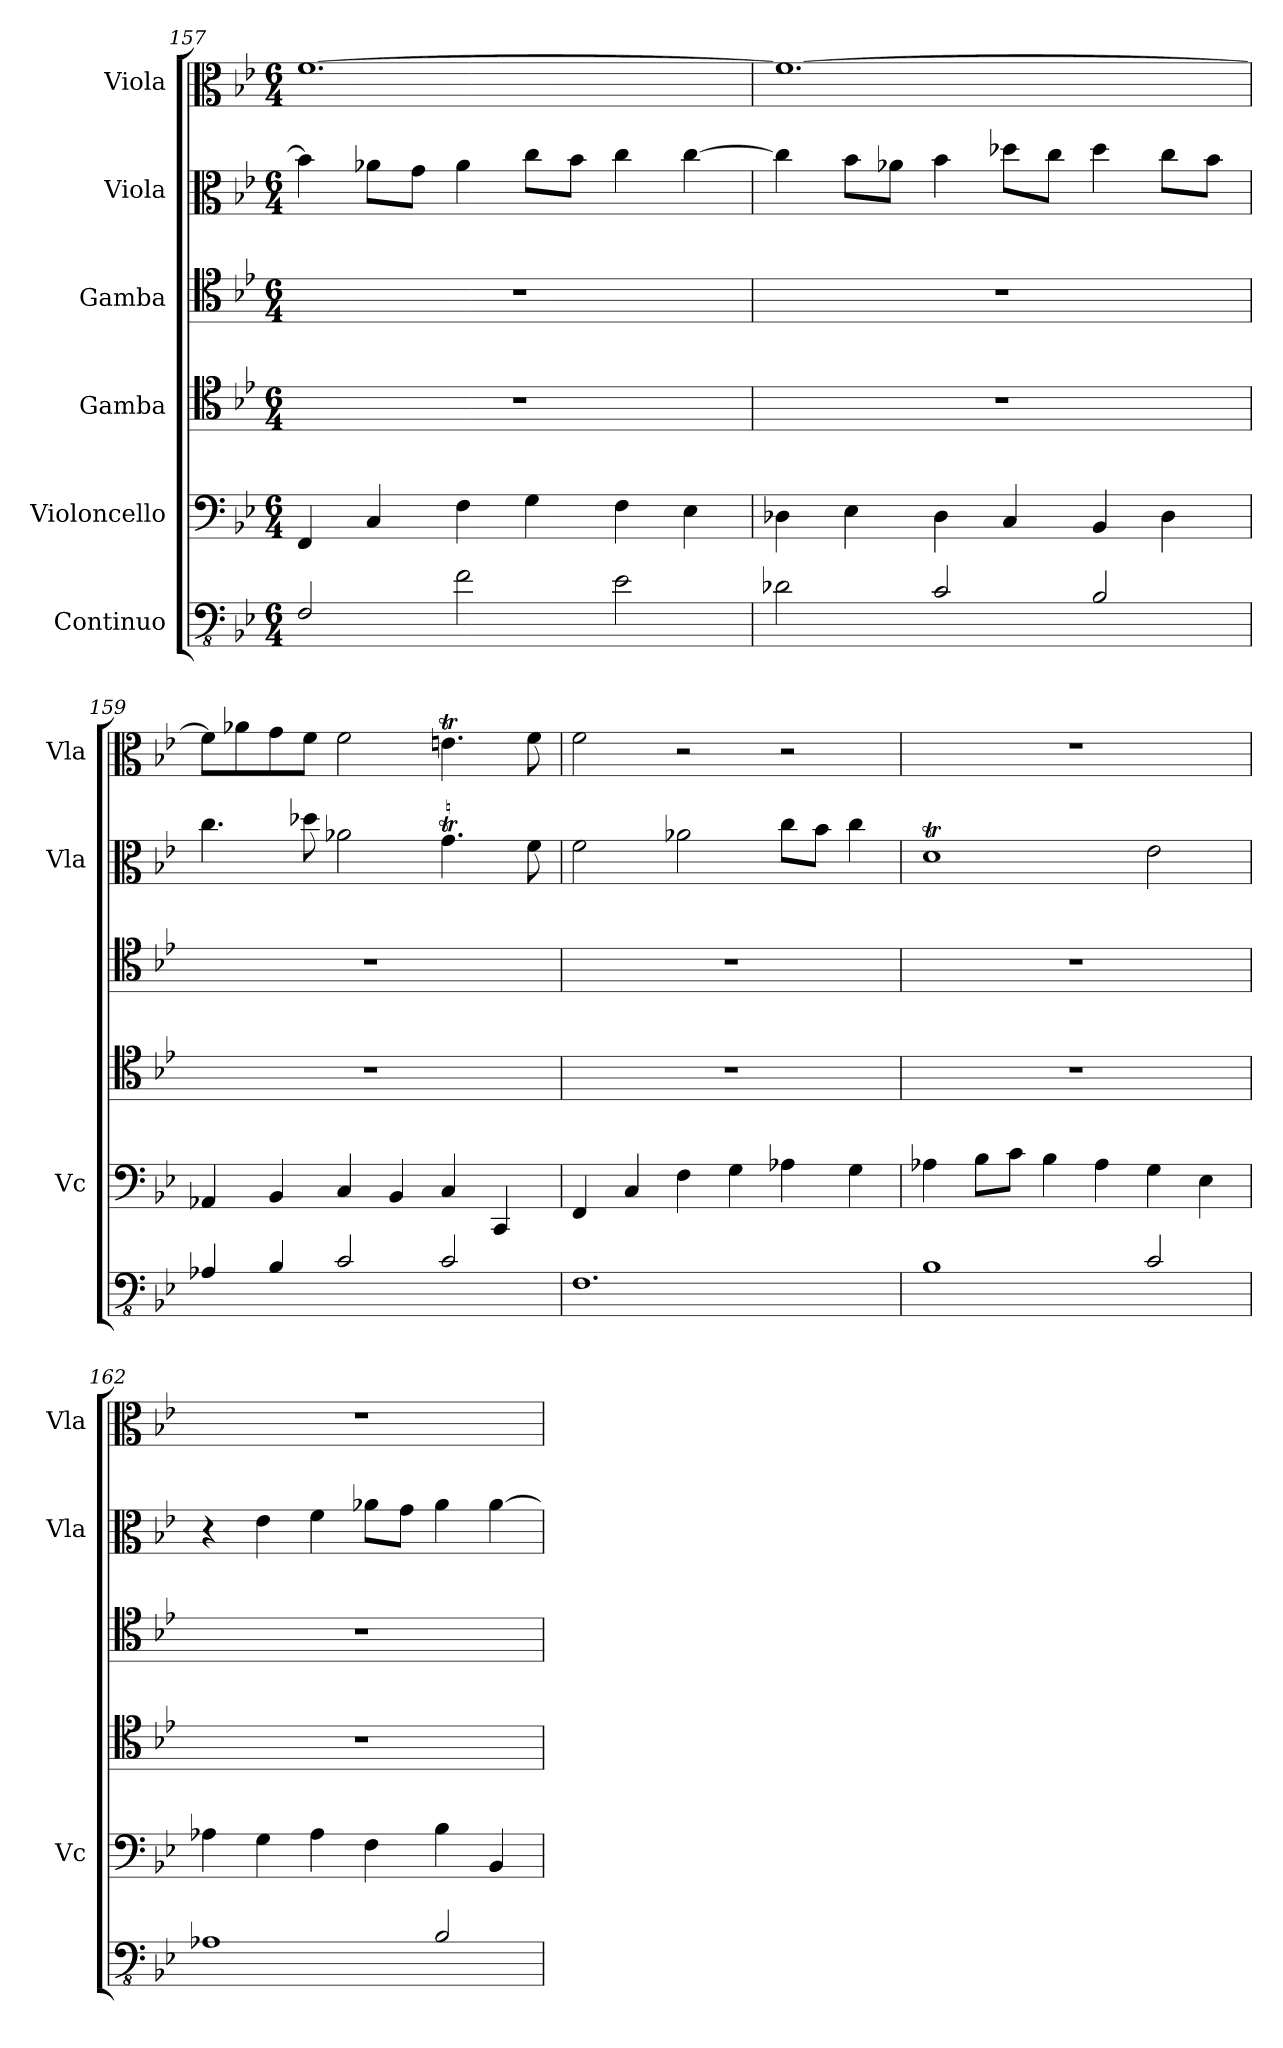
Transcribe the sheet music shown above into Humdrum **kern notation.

**kern	**kern	**kern	**kern	**kern	**kern
*part6	*part5	*part4	*part3	*part2	*part1
*staff6	*staff5	*staff4	*staff3	*staff2	*staff1
*I"Continuo	*I"Violoncello	*I"Gamba	*I"Gamba	*I"Viola	*I"Viola
*	*I'Vc	*	*	*I'Vla	*I'Vla
*clefFv4	*clefF4	*clefC4	*clefC4	*clefC3	*clefC3
*ITrd7c12	*	*	*	*	*
*k[b-e-]	*k[b-e-]	*k[b-e-]	*k[b-e-]	*k[b-e-]	*k[b-e-]
*M6/4	*M6/4	*M6/4	*M6/4	*M6/4	*M6/4
=157	=157	=157	=157	=157	=157
2FFF/	4FF/	1.r	1.r	4b-\]	[1.f
.	4C/	.	.	8a-X\L	.
.	.	.	.	8g\J	.
2FF\	4F\	.	.	4a-\	.
.	4G\	.	.	8cc\L	.
.	.	.	.	8b-\J	.
2EE-\	4F\	.	.	4cc\	.
.	4E-\	.	.	[4cc\	.
!!LO:PB:g=z
=158	=158	=158	=158	=158	=158
2DD-X\	4D-X\	1.r	1.r	4cc\]	1.f_
.	4E-\	.	.	8b-\L	.
.	.	.	.	8a-X\J	.
2CC/	4D-\	.	.	4b-\	.
.	4C/	.	.	8dd-X\L	.
.	.	.	.	8cc\J	.
2BBB-/	4BB-/	.	.	4dd-\	.
.	4D-\	.	.	8cc\L	.
.	.	.	.	8b-\J	.
=159	=159	=159	=159	=159	=159
4AAA-X/	4AA-X/	1.r	1.r	4.cc\	8f\L]
.	.	.	.	.	8a-X\
4BBB-/	4BB-/	.	.	.	8g\
.	.	.	.	8dd-X\	8f\J
2CC/	4C/	.	.	2a-X\	2f\
.	4BB-/	.	.	.	.
2CC/	4C/	.	.	4.gT\	4.ent\
.	4CC/	.	.	.	.
.	.	.	.	8f\	8f\
=160	=160	=160	=160	=160	=160
1.FFF	4FF/	1.r	1.r	2f\	2f\
.	4C/	.	.	.	.
.	4F\	.	.	2a-X\	2r
.	4G\	.	.	.	.
.	4A-X\	.	.	8cc\L	2r
.	.	.	.	8b-\J	.
.	4G\	.	.	4cc\	.
=161	=161	=161	=161	=161	=161
1BBB-	4A-X\	1.r	1.r	1dt	1.r
.	8B-\L	.	.	.	.
.	8c\J	.	.	.	.
.	4B-\	.	.	.	.
.	4A-\	.	.	.	.
2CC/	4G\	.	.	2e-\	.
.	4E-\	.	.	.	.
!!LO:LB:g=z
=162	=162	=162	=162	=162	=162
1AAA-X	4A-X\	1.r	1.r	4r	1.r
.	4G\	.	.	4e-\	.
.	4A-\	.	.	4f\	.
.	4F\	.	.	8a-X\L	.
.	.	.	.	8g\J	.
2BBB-/	4B-\	.	.	4a-\	.
.	4BB-/	.	.	[4a-\	.
=	=	=	=	=	=
*-	*-	*-	*-	*-	*-
